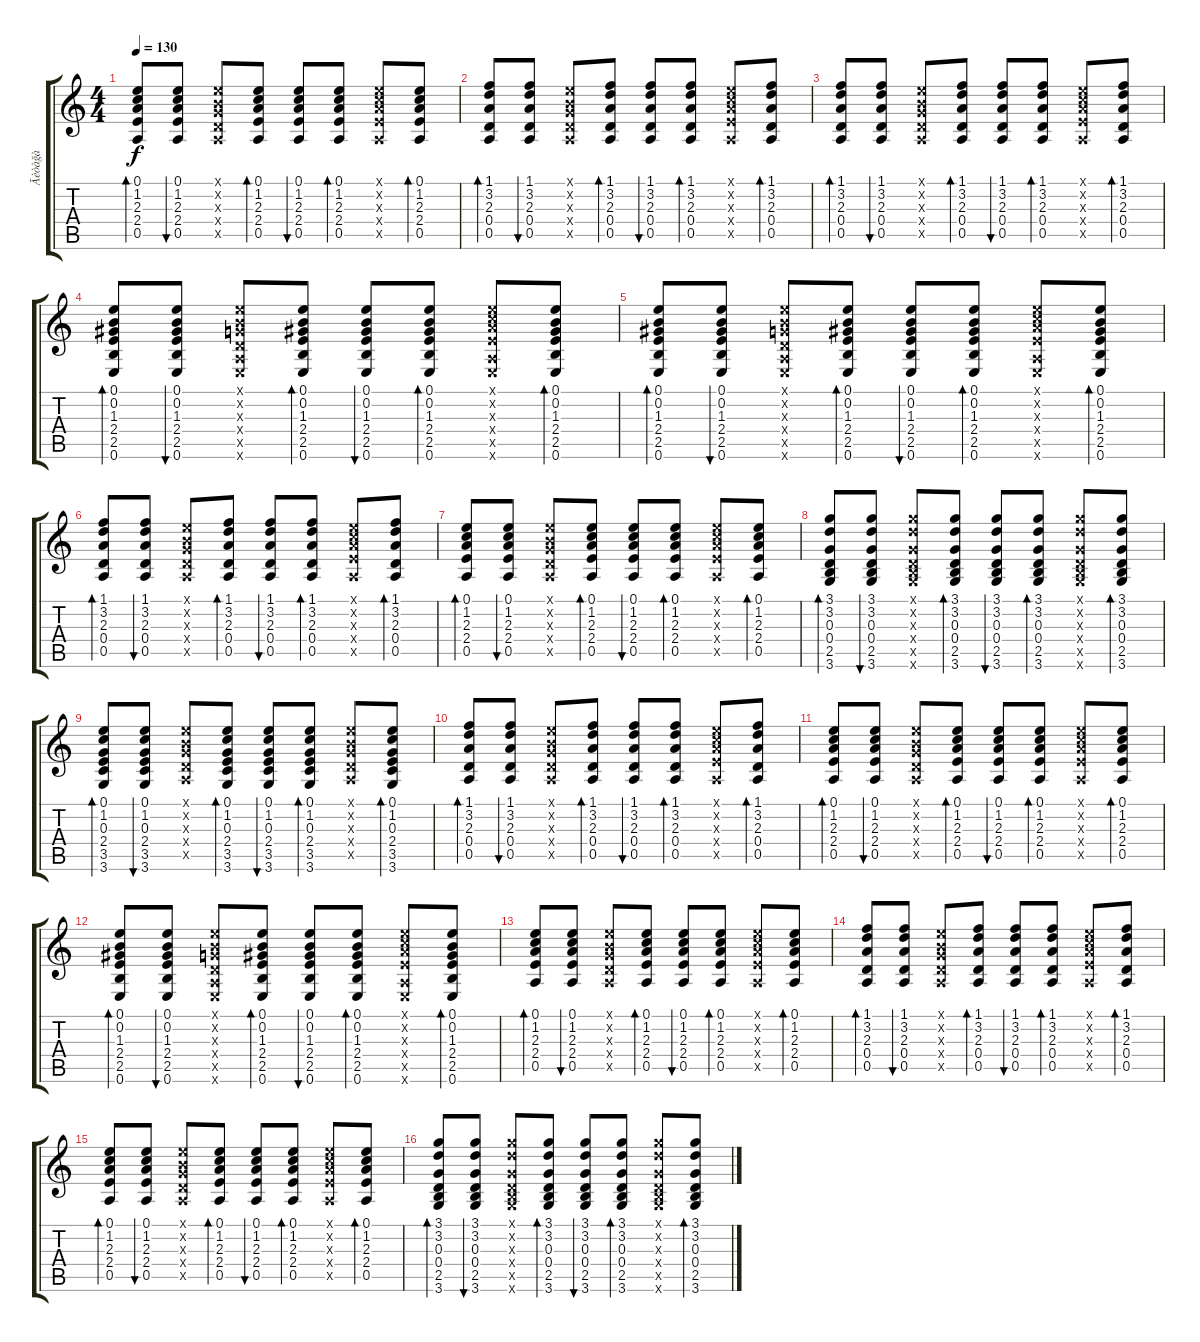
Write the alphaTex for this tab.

\track ("Ãèòàğà" "Ãèòàğà") {instrument electricguitarclean}
\staff {score tabs}
\tuning (E4 B3 G3 D3 A2 E2) {hide}
\ts (4 4)
\tempo 130
\clef g2
\ks c
(0.1 1.2 2.3 2.4 0.5).8{bd 60 dy f} (0.1 1.2 2.3 2.4 0.5).8{bu 60} (0.1{x} 0.2{x} 0.3{x} 0.4{x} 0.5{x}).8 (0.1 1.2 2.3 2.4 0.5).8{bd 60} (0.1 1.2 2.3 2.4 0.5).8{bu 60} (0.1 1.2 2.3 2.4 0.5).8{bd 60} (0.1{x} 1.2{x} 2.3{x} 2.4{x} 0.5{x}).8 (0.1 1.2 2.3 2.4 0.5).8{bd 60} |
(1.1 3.2 2.3 0.4 0.5).8{bd 60} (1.1 3.2 2.3 0.4 0.5).8{bu 60} (0.1{x} 0.2{x} 0.3{x} 0.4{x} 0.5{x}).8 (1.1 3.2 2.3 0.4 0.5).8{bd 60} (1.1 3.2 2.3 0.4 0.5).8{bu 60} (1.1 3.2 2.3 0.4 0.5).8{bd 60} (0.1{x} 1.2{x} 2.3{x} 2.4{x} 0.5{x}).8 (1.1 3.2 2.3 0.4 0.5).8{bd 60} |
(1.1 3.2 2.3 0.4 0.5).8{bd 60} (1.1 3.2 2.3 0.4 0.5).8{bu 60} (0.1{x} 0.2{x} 0.3{x} 0.4{x} 0.5{x}).8 (1.1 3.2 2.3 0.4 0.5).8{bd 60} (1.1 3.2 2.3 0.4 0.5).8{bu 60} (1.1 3.2 2.3 0.4 0.5).8{bd 60} (0.1{x} 1.2{x} 2.3{x} 2.4{x} 0.5{x}).8 (1.1 3.2 2.3 0.4 0.5).8{bd 60} |
(0.1 0.2 1.3 2.4 2.5 0.6).8{bd 60} (0.1 0.2 1.3 2.4 2.5 0.6).8{bu 60} (0.1{x} 0.2{x} 0.3{x} 0.4{x} 0.5{x} 0.6{x}).8 (0.1 0.2 1.3 2.4 2.5 0.6).8{bd 60} (0.1 0.2 1.3 2.4 2.5 0.6).8{bu 60} (0.1 0.2 1.3 2.4 2.5 0.6).8{bd 60} (0.1{x} 1.2{x} 2.3{x} 2.4{x} 0.5{x} 0.6{x}).8 (0.1 0.2 1.3 2.4 2.5 0.6).8{bd 60} |
(0.1 0.2 1.3 2.4 2.5 0.6).8{bd 60} (0.1 0.2 1.3 2.4 2.5 0.6).8{bu 60} (0.1{x} 0.2{x} 0.3{x} 0.4{x} 0.5{x} 0.6{x}).8 (0.1 0.2 1.3 2.4 2.5 0.6).8{bd 60} (0.1 0.2 1.3 2.4 2.5 0.6).8{bu 60} (0.1 0.2 1.3 2.4 2.5 0.6).8{bd 60} (0.1{x} 1.2{x} 2.3{x} 2.4{x} 0.5{x} 0.6{x}).8 (0.1 0.2 1.3 2.4 2.5 0.6).8{bd 60} |
(1.1 3.2 2.3 0.4 0.5).8{bd 60} (1.1 3.2 2.3 0.4 0.5).8{bu 60} (0.1{x} 0.2{x} 0.3{x} 0.4{x} 0.5{x}).8 (1.1 3.2 2.3 0.4 0.5).8{bd 60} (1.1 3.2 2.3 0.4 0.5).8{bu 60} (1.1 3.2 2.3 0.4 0.5).8{bd 60} (0.1{x} 1.2{x} 2.3{x} 2.4{x} 0.5{x}).8 (1.1 3.2 2.3 0.4 0.5).8{bd 60} |
(0.1 1.2 2.3 2.4 0.5).8{bd 60} (0.1 1.2 2.3 2.4 0.5).8{bu 60} (0.1{x} 0.2{x} 0.3{x} 0.4{x} 0.5{x}).8 (0.1 1.2 2.3 2.4 0.5).8{bd 60} (0.1 1.2 2.3 2.4 0.5).8{bu 60} (0.1 1.2 2.3 2.4 0.5).8{bd 60} (0.1{x} 1.2{x} 2.3{x} 2.4{x} 0.5{x}).8 (0.1 1.2 2.3 2.4 0.5).8{bd 60} |
(3.1 3.2 0.3 0.4 2.5 3.6).8{bd 60} (3.1 3.2 0.3 0.4 2.5 3.6).8{bu 60} (3.1{x} 3.2{x} 0.3{x} 0.4{x} 2.5{x} 3.6{x}).8 (3.1 3.2 0.3 0.4 2.5 3.6).8{bd 60} (3.1 3.2 0.3 0.4 2.5 3.6).8{bu 60} (3.1 3.2 0.3 0.4 2.5 3.6).8{bd 60} (3.1{x} 3.2{x} 0.3{x} 0.4{x} 2.5{x} 3.6{x}).8 (3.1 3.2 0.3 0.4 2.5 3.6).8{bd 60} |
(0.1 1.2 0.3 2.4 3.5 3.6).8{bd 60} (0.1 1.2 0.3 2.4 3.5 3.6).8{bu 60} (0.1{x} 0.2{x} 0.3{x} 0.4{x} 0.5{x}).8 (0.1 1.2 0.3 2.4 3.5 3.6).8{bd 60} (0.1 1.2 0.3 2.4 3.5 3.6).8{bu 60} (0.1 1.2 0.3 2.4 3.5 3.6).8{bd 60} (0.1{x} 0.2{x} 0.3{x} 0.4{x} 0.5{x}).8 (0.1 1.2 0.3 2.4 3.5 3.6).8{bd 60} |
(1.1 3.2 2.3 0.4 0.5).8{bd 60} (1.1 3.2 2.3 0.4 0.5).8{bu 60} (0.1{x} 0.2{x} 0.3{x} 0.4{x} 0.5{x}).8 (1.1 3.2 2.3 0.4 0.5).8{bd 60} (1.1 3.2 2.3 0.4 0.5).8{bu 60} (1.1 3.2 2.3 0.4 0.5).8{bd 60} (0.1{x} 1.2{x} 2.3{x} 2.4{x} 0.5{x}).8 (1.1 3.2 2.3 0.4 0.5).8{bd 60} |
(0.1 1.2 2.3 2.4 0.5).8{bd 60} (0.1 1.2 2.3 2.4 0.5).8{bu 60} (0.1{x} 0.2{x} 0.3{x} 0.4{x} 0.5{x}).8 (0.1 1.2 2.3 2.4 0.5).8{bd 60} (0.1 1.2 2.3 2.4 0.5).8{bu 60} (0.1 1.2 2.3 2.4 0.5).8{bd 60} (0.1{x} 1.2{x} 2.3{x} 2.4{x} 0.5{x}).8 (0.1 1.2 2.3 2.4 0.5).8{bd 60} |
(0.1 0.2 1.3 2.4 2.5 0.6).8{bd 60} (0.1 0.2 1.3 2.4 2.5 0.6).8{bu 60} (0.1{x} 0.2{x} 0.3{x} 0.4{x} 0.5{x} 0.6{x}).8 (0.1 0.2 1.3 2.4 2.5 0.6).8{bd 60} (0.1 0.2 1.3 2.4 2.5 0.6).8{bu 60} (0.1 0.2 1.3 2.4 2.5 0.6).8{bd 60} (0.1{x} 1.2{x} 2.3{x} 2.4{x} 0.5{x} 0.6{x}).8 (0.1 0.2 1.3 2.4 2.5 0.6).8{bd 60} |
(0.1 1.2 2.3 2.4 0.5).8{bd 60} (0.1 1.2 2.3 2.4 0.5).8{bu 60} (0.1{x} 0.2{x} 0.3{x} 0.4{x} 0.5{x}).8 (0.1 1.2 2.3 2.4 0.5).8{bd 60} (0.1 1.2 2.3 2.4 0.5).8{bu 60} (0.1 1.2 2.3 2.4 0.5).8{bd 60} (0.1{x} 1.2{x} 2.3{x} 2.4{x} 0.5{x}).8 (0.1 1.2 2.3 2.4 0.5).8{bd 60} |
(1.1 3.2 2.3 0.4 0.5).8{bd 60} (1.1 3.2 2.3 0.4 0.5).8{bu 60} (0.1{x} 0.2{x} 0.3{x} 0.4{x} 0.5{x}).8 (1.1 3.2 2.3 0.4 0.5).8{bd 60} (1.1 3.2 2.3 0.4 0.5).8{bu 60} (1.1 3.2 2.3 0.4 0.5).8{bd 60} (0.1{x} 1.2{x} 2.3{x} 2.4{x} 0.5{x}).8 (1.1 3.2 2.3 0.4 0.5).8{bd 60} |
(0.1 1.2 2.3 2.4 0.5).8{bd 60} (0.1 1.2 2.3 2.4 0.5).8{bu 60} (0.1{x} 0.2{x} 0.3{x} 0.4{x} 0.5{x}).8 (0.1 1.2 2.3 2.4 0.5).8{bd 60} (0.1 1.2 2.3 2.4 0.5).8{bu 60} (0.1 1.2 2.3 2.4 0.5).8{bd 60} (0.1{x} 1.2{x} 2.3{x} 2.4{x} 0.5{x}).8 (0.1 1.2 2.3 2.4 0.5).8{bd 60} |
(3.1 3.2 0.3 0.4 2.5 3.6).8{bd 60} (3.1 3.2 0.3 0.4 2.5 3.6).8{bu 60} (3.1{x} 3.2{x} 0.3{x} 0.4{x} 2.5{x} 3.6{x}).8 (3.1 3.2 0.3 0.4 2.5 3.6).8{bd 60} (3.1 3.2 0.3 0.4 2.5 3.6).8{bu 60} (3.1 3.2 0.3 0.4 2.5 3.6).8{bd 60} (3.1{x} 3.2{x} 0.3{x} 0.4{x} 2.5{x} 3.6{x}).8 (3.1 3.2 0.3 0.4 2.5 3.6).8{bd 60}
